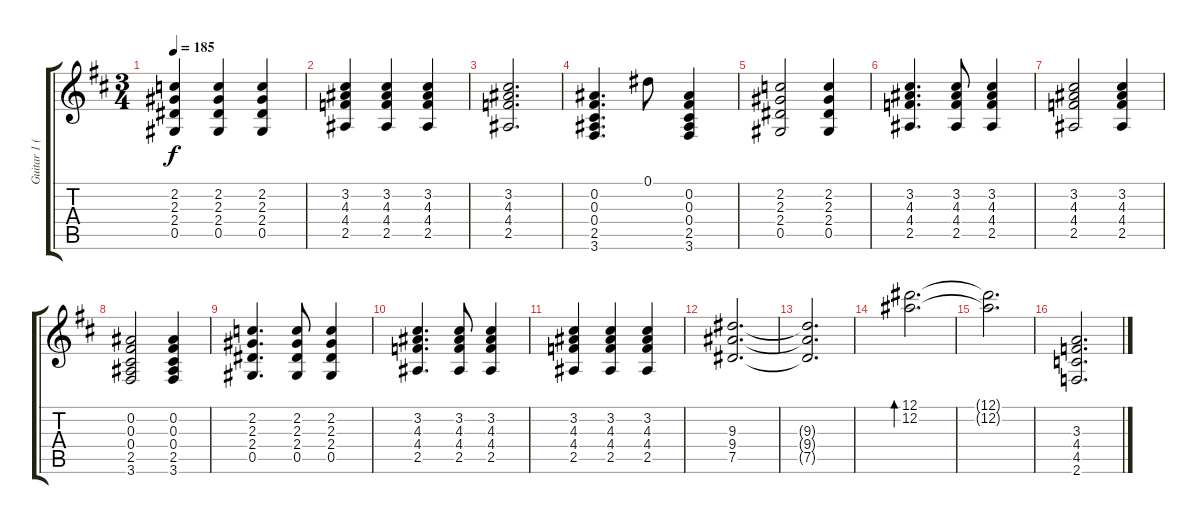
\track ("Guitar 1 (Sukito)" "Guitar 1 (") {instrument overdrivenguitar}
\staff {score tabs}
\tuning (Eb4 Bb3 Gb3 Db3 Ab2 Eb2) {hide}
\ts (3 4)
\tempo 185
\clef g2
\ks d
(2.2 2.3 2.4 0.5).4{dy f} (2.2 2.3 2.4 0.5).4 (2.2 2.3 2.4 0.5).4 |
(3.2 4.3 4.4 2.5).4 (3.2 4.3 4.4 2.5).4 (3.2 4.3 4.4 2.5).4 |
(3.2 4.3 4.4 2.5).2{d} |
(0.2 0.3 0.4 2.5 3.6).4{d} 0.1.8 (0.2 0.3 0.4 2.5 3.6).4 |
(2.2 2.3 2.4 0.5).2 (2.2 2.3 2.4 0.5).4 |
(3.2 4.3 4.4 2.5).4{d} (3.2 4.3 4.4 2.5).8 (3.2 4.3 4.4 2.5).4 |
(3.2 4.3 4.4 2.5).2 (3.2 4.3 4.4 2.5).4 |
(0.2 0.3 0.4 2.5 3.6).2 (0.2 0.3 0.4 2.5 3.6).4 |
(2.2 2.3 2.4 0.5).4{d} (2.2 2.3 2.4 0.5).8 (2.2 2.3 2.4 0.5).4 |
(3.2 4.3 4.4 2.5).4{d} (3.2 4.3 4.4 2.5).8 (3.2 4.3 4.4 2.5).4 |
(3.2 4.3 4.4 2.5).4 (3.2 4.3 4.4 2.5).4 (3.2 4.3 4.4 2.5).4 |
(9.3 9.4 7.5).2{d} |
(9.3{t} 9.4{t} 7.5{t}).2{d} |
(12.1 12.2).2{d bd 480} |
(12.1{t} 12.2{t}).2{d} |
(3.3 4.4 4.5 2.6).2{d}
